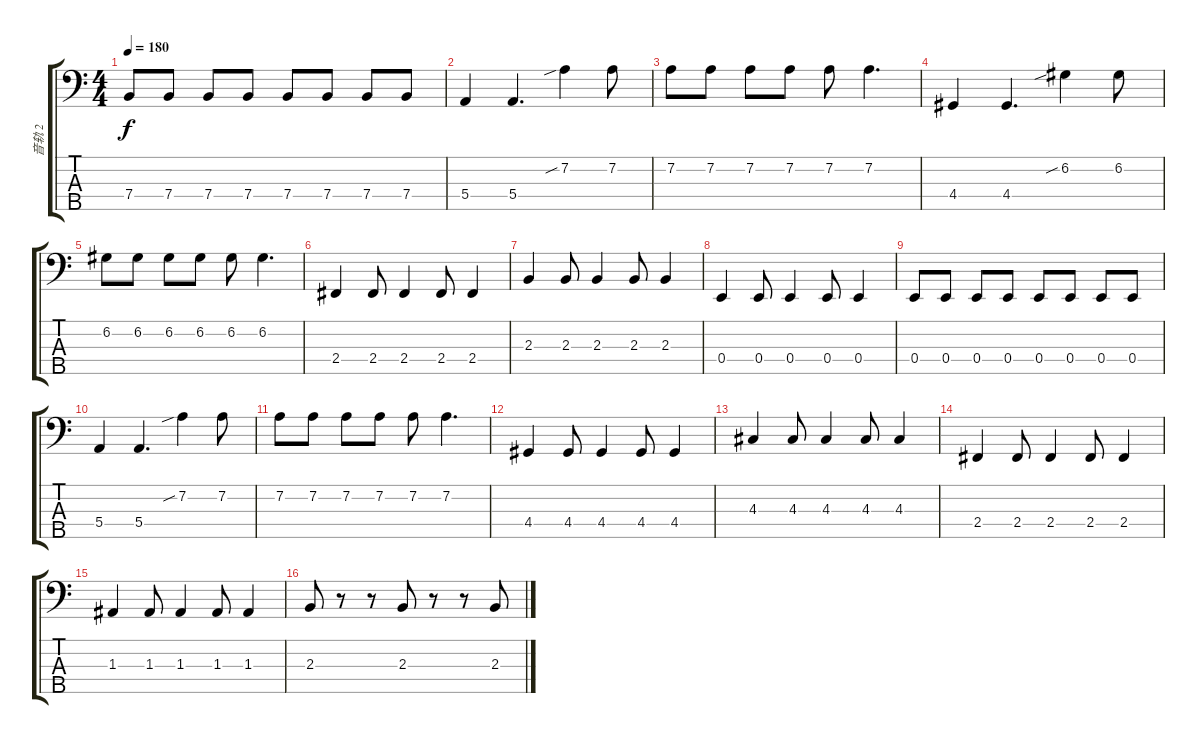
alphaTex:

\track ("音轨 2" "音轨 2") {instrument electricbassfinger}
\staff {score tabs}
\tuning (G2 D2 A1 E1 B0) {hide}
\ts (4 4)
\tempo 180
\clef f4
\ks c
7.4.8{dy f} 7.4.8 7.4.8 7.4.8 7.4.8 7.4.8 7.4.8 7.4.8 |
5.4.4 5.4.4{d} 7.2{sib}.4 7.2.8 |
7.2.8 7.2.8 7.2.8 7.2.8 7.2.8 7.2.4{d} |
4.4.4 4.4.4{d} 6.2{sib}.4 6.2.8 |
6.2.8 6.2.8 6.2.8 6.2.8 6.2.8 6.2.4{d} |
2.4.4 2.4.8 2.4.4 2.4.8 2.4.4 |
2.3.4 2.3.8 2.3.4 2.3.8 2.3.4 |
0.4.4 0.4.8 0.4.4 0.4.8 0.4.4 |
0.4.8 0.4.8 0.4.8 0.4.8 0.4.8 0.4.8 0.4.8 0.4.8 |
5.4.4 5.4.4{d} 7.2{sib}.4 7.2.8 |
7.2.8 7.2.8 7.2.8 7.2.8 7.2.8 7.2.4{d} |
4.4.4 4.4.8 4.4.4 4.4.8 4.4.4 |
4.3.4 4.3.8 4.3.4 4.3.8 4.3.4 |
2.4.4 2.4.8 2.4.4 2.4.8 2.4.4 |
1.3.4 1.3.8 1.3.4 1.3.8 1.3.4 |
2.3.8 r.8 r.8 2.3.8 r.8 r.8 2.3.8
